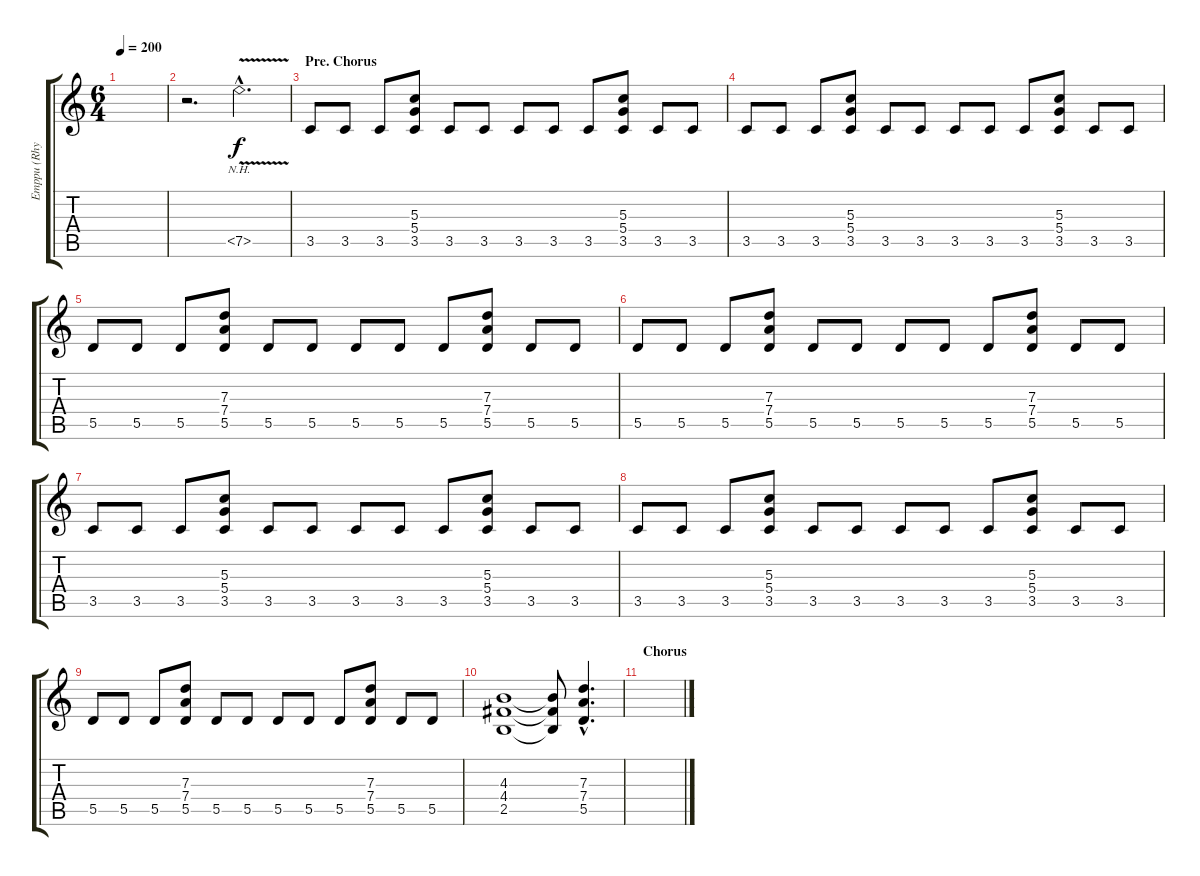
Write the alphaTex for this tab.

\track ("Emppu (Rhytm)" "Emppu (Rhy") {instrument distortionguitar}
\staff {score tabs}
\tuning (E4 B3 G3 D3 A2 E2) {hide}
\ts (6 4)
\tempo 200
\clef g2
\ks c
|
r.2{d} 7.5{nh v hac}.2{d} |
\section ("" "Pre. Chorus")
3.5.8 3.5.8 3.5.8 (5.3 5.4 3.5).8 3.5.8 3.5.8 3.5.8 3.5.8 3.5.8 (5.3 5.4 3.5).8 3.5.8 3.5.8 |
3.5.8 3.5.8 3.5.8 (5.3 5.4 3.5).8 3.5.8 3.5.8 3.5.8 3.5.8 3.5.8 (5.3 5.4 3.5).8 3.5.8 3.5.8 |
5.5.8 5.5.8 5.5.8 (7.3 7.4 5.5).8 5.5.8 5.5.8 5.5.8 5.5.8 5.5.8 (7.3 7.4 5.5).8 5.5.8 5.5.8 |
5.5.8 5.5.8 5.5.8 (7.3 7.4 5.5).8 5.5.8 5.5.8 5.5.8 5.5.8 5.5.8 (7.3 7.4 5.5).8 5.5.8 5.5.8 |
3.5.8 3.5.8 3.5.8 (5.3 5.4 3.5).8 3.5.8 3.5.8 3.5.8 3.5.8 3.5.8 (5.3 5.4 3.5).8 3.5.8 3.5.8 |
3.5.8 3.5.8 3.5.8 (5.3 5.4 3.5).8 3.5.8 3.5.8 3.5.8 3.5.8 3.5.8 (5.3 5.4 3.5).8 3.5.8 3.5.8 |
5.5.8 5.5.8 5.5.8 (7.3 7.4 5.5).8 5.5.8 5.5.8 5.5.8 5.5.8 5.5.8 (7.3 7.4 5.5).8 5.5.8 5.5.8 |
(4.3 4.4 2.5).1 (4.3{t} 4.4{t} 2.5{t}).8 (7.3{hac} 7.4{hac} 5.5{hac}).4{d} |
\section ("" "Chorus")
